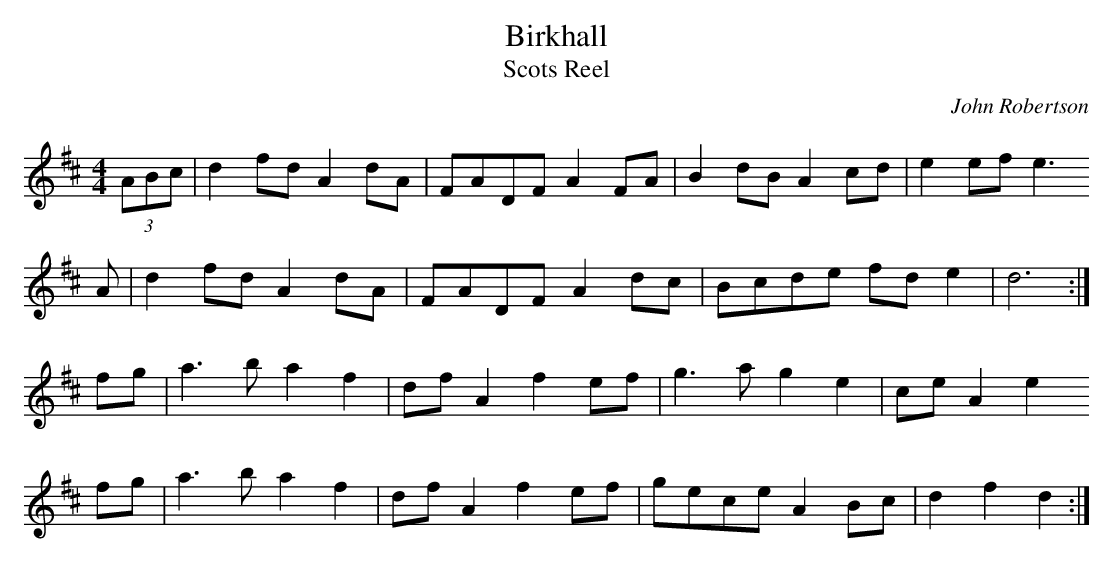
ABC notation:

X:1
T:Birkhall
T:Scots Reel
C:John Robertson
M:4/4
L:1/8
K:D
(3ABc | d2 fd A2 dA | FADF  A2 FA | B2 dB A2 cd | e2 ef e3
A     | d2 fd A2 dA | FADF  A2 dc | Bcde  fd e2 | d6       :|
fg    | a3  b a2 f2 | df A2 f2 ef | g3  a g2 e2 | ce A2 e2
fg    | a3  b a2 f2 | df A2 f2 ef | gece  A2 Bc | d2 f2 d2 :|
